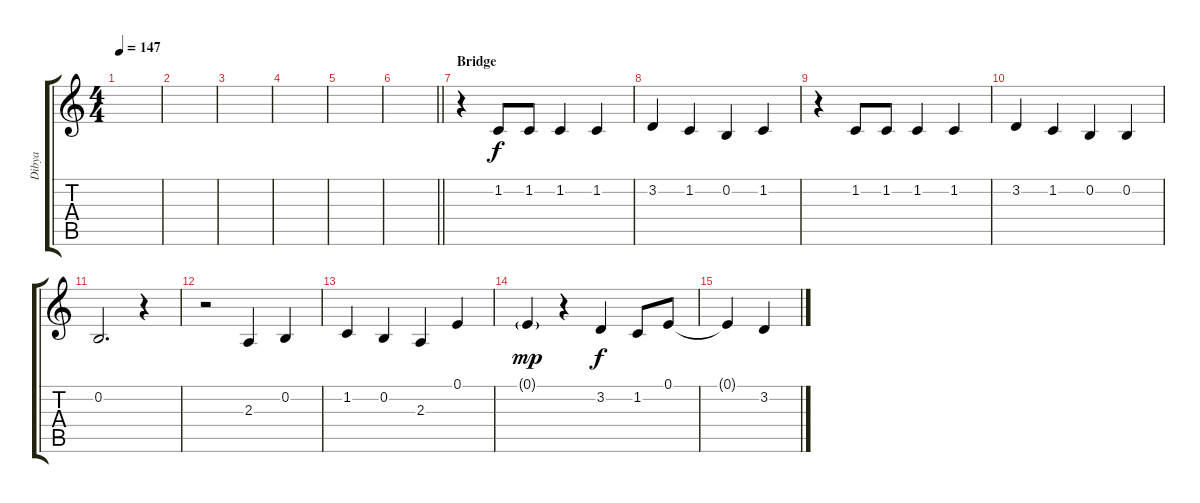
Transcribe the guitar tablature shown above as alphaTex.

\track ("Dibya" "Dibya") {instrument lead2sawtooth}
\staff {score tabs}
\tuning (E4 B3 G3 D3 A2 E2) {hide}
\ts (4 4)
\tempo 147
\clef g2
\ks c
|
|
|
|
|
\barLineRight lightlight
|
\section ("" "Bridge")
r.4 1.2.8 1.2.8 1.2.4 1.2.4 |
3.2.4 1.2.4 0.2.4 1.2.4 |
r.4 1.2.8 1.2.8 1.2.4 1.2.4 |
3.2.4 1.2.4 0.2.4 0.2.4 |
0.2.2{d} r.4 |
r.2 2.3.4 0.2.4 |
1.2.4 0.2.4 2.3.4 0.1.4 |
0.1{g}.4{dy mp} r.4 3.2.4{dy f} 1.2.8 0.1.8 |
0.1{t}.4 3.2.4
